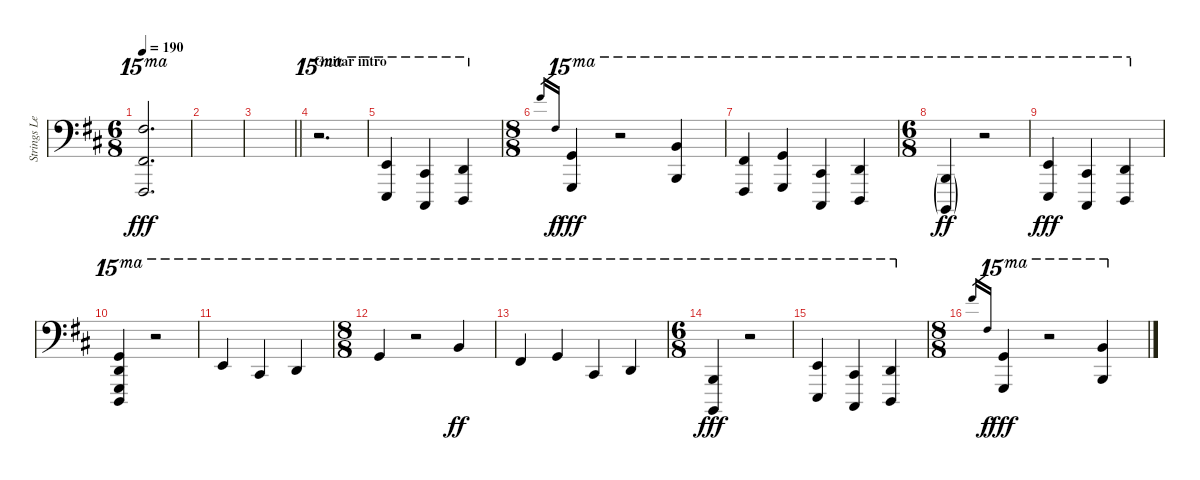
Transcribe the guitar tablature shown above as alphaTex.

\track ("Strings Lead" "Strings Le") {instrument stringensemble1}
\staff {score}
\tuning (Db4 Ab3 E3 B2 Gb2 A1) {hide}
\ts (6 8)
\tempo 190
\clef f4
\ks bminor
(22.2 19.4 21.6).2{d ot 15ma dy fff} |
|
\barLineRight lightlight
|
\section ("" "Guitar intro")
r.2{d ot 15ma} |
(3.1 0.3).4{ot 15ma} (0.1 2.4).4{ot 15ma} (1.1 3.4).4{ot 15ma} |
\ts (8 8)
5.1.16{gr} 2.3.16{gr dy f} (6.1 3.3).4{ot 15ma dy fff} r.2{ot 15ma} (10.1 7.3).4{ot 15ma} |
(5.1 7.4).4{ot 15ma} (6.1 8.4).4{ot 15ma} (0.1 7.5).4{ot 15ma} (6.2 8.5).4{ot 15ma} |
\ts (6 8)
(7.3{g} 0.4{g}).4{ot 15ma dy ff} r.2{ot 15ma} |
(3.1 0.3).4{ot 15ma dy fff} (0.1 2.4).4{ot 15ma} (1.1 3.4).4{ot 15ma} |
(6.1 6.2 3.3 3.4).4{ot 15ma} r.2{ot 15ma} |
3.1.4{ot 15ma} 0.1.4{ot 15ma} 1.1.4{ot 15ma} |
\ts (8 8)
6.1.4{ot 15ma} r.2{ot 15ma} 10.1.4{ot 15ma dy ff} |
10.2.4{ot 15ma} 11.2.4{ot 15ma} 9.3.4{ot 15ma} 10.3.4{ot 15ma} |
\ts (6 8)
(7.3 0.4).4{ot 15ma dy fff} r.2{ot 15ma} |
(3.1 0.3).4{ot 15ma} (0.1 2.4).4{ot 15ma} (1.1 3.4).4{ot 15ma} |
\ts (8 8)
5.1.16{gr} 2.3.16{gr dy f} (6.1 3.3).4{ot 15ma dy fff} r.2{ot 15ma} (10.1 7.3).4{ot 15ma}
